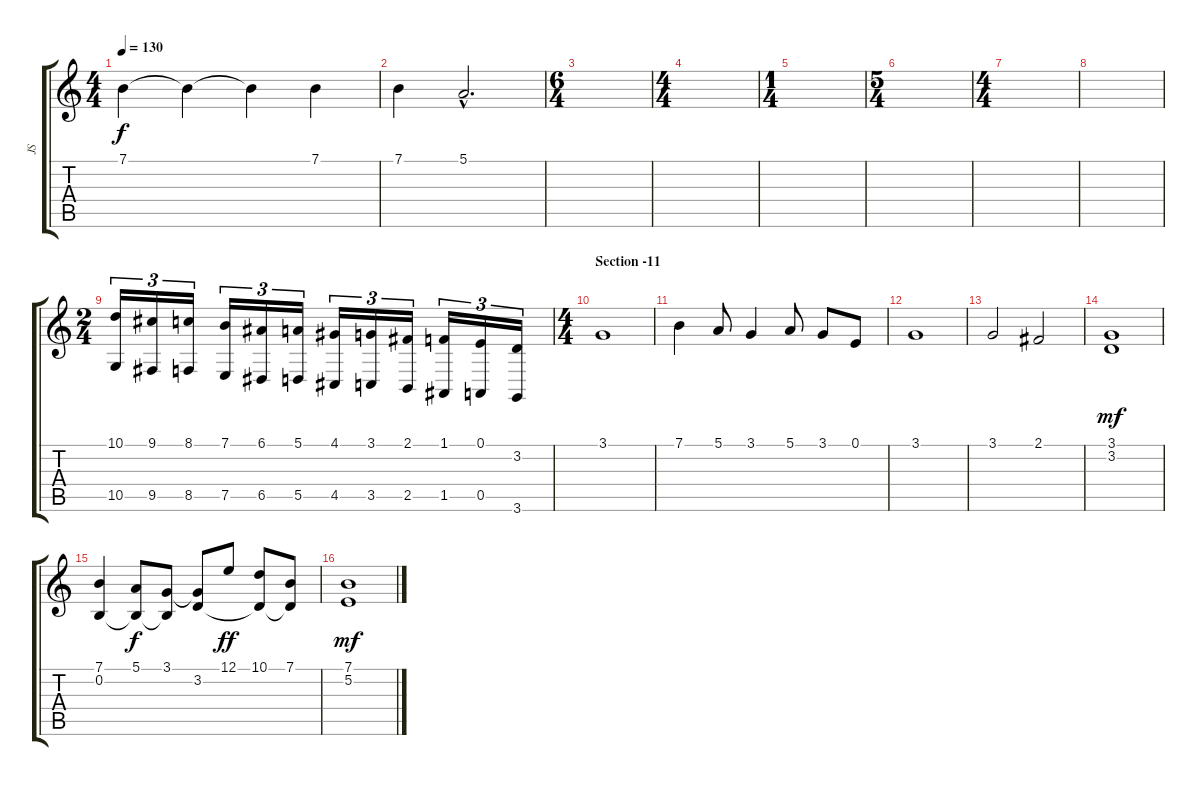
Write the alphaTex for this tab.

\track ("JS" "JS") {instrument oboe}
\staff {score tabs}
\tuning (E4 B3 G3 D3 A2 E2) {hide}
\ts (4 4)
\tempo 130
\clef g2
\ks c
7.1.4{dy f} 7.1{t}.4 7.1{t}.4 7.1.4 |
7.1.4 5.1{hac}.2{d} |
\ts (6 4)
|
\ts (4 4)
|
\ts (1 4)
|
\ts (5 4)
|
\ts (4 4)
|
|
\ts (2 4)
(10.1 10.5).16{tu (3 2) balance 16 instrument taikodrum} (9.1 9.5).16{tu (3 2)} (8.1 8.5).16{tu (3 2)} (7.1 7.5).16{tu (3 2)} (6.1 6.5).16{tu (3 2)} (5.1 5.5).16{tu (3 2)} (4.1 4.5).16{tu (3 2)} (3.1 3.5).16{tu (3 2)} (2.1 2.5).16{tu (3 2)} (1.1 1.5).16{tu (3 2)} (0.1 0.5).16{tu (3 2)} (3.2 3.6).16{tu (3 2)} |
\ts (4 4)
\section ("" "Section -11")
3.1.1{volume 13 balance 8 instrument oboe} |
7.1.4 5.1.8 3.1.4 5.1.8 3.1.8 0.1.8 |
3.1.1 |
3.1.2 2.1.2 |
(3.1 3.2).1{dy mf} |
(7.1 0.2).4 (5.1 0.2{t}).8{dy f} (3.1 0.2{t}).8 (3.1{t} 3.2).8 12.1.8{dy ff} (10.1 3.2{t}).8 (7.1 3.2{t}).8 |
(7.1 5.2).1{dy mf}
